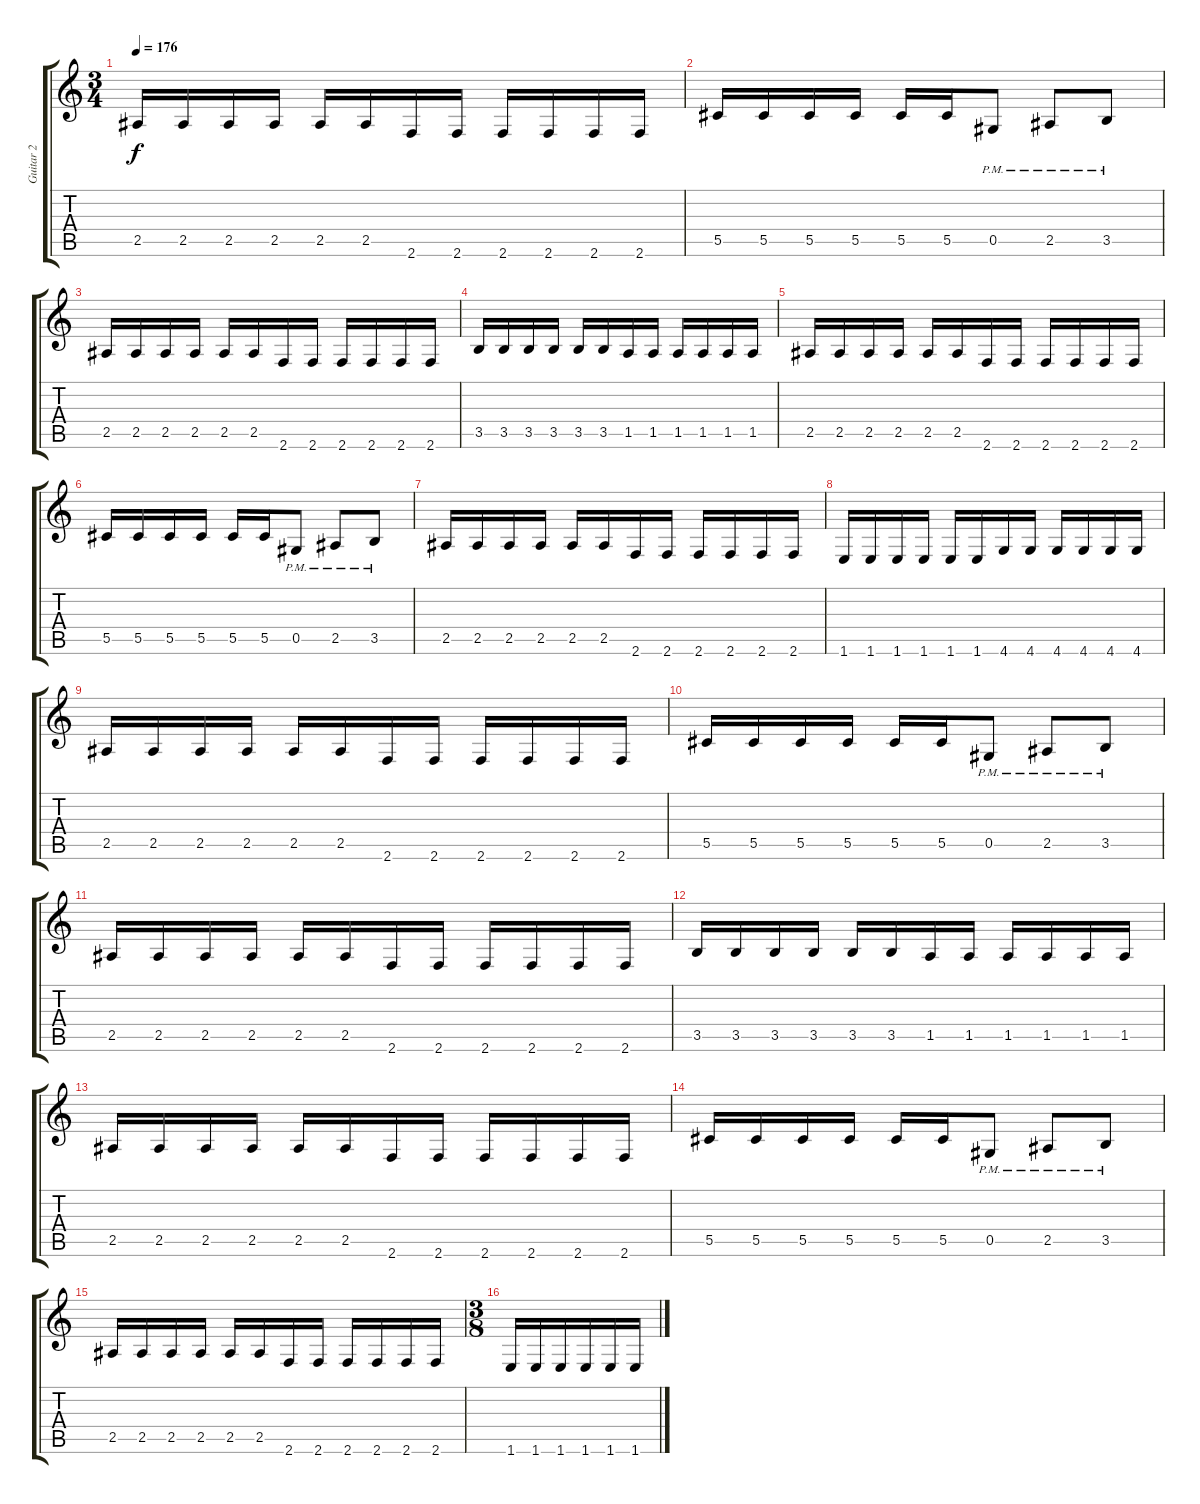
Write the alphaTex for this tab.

\track ("Guitar 2" "Guitar 2") {instrument distortionguitar}
\staff {score tabs}
\tuning (Eb4 Bb3 Gb3 Db3 Ab2 Eb2) {hide}
\ts (3 4)
\tempo 176
\clef g2
\ks c
2.5.16{dy f instrument distortionguitar} 2.5.16 2.5.16 2.5.16 2.5.16 2.5.16 2.6.16 2.6.16 2.6.16 2.6.16 2.6.16 2.6.16 |
5.5.16 5.5.16 5.5.16 5.5.16 5.5.16 5.5.16 0.5{pm}.8 2.5{pm}.8 3.5{pm}.8 |
2.5.16 2.5.16 2.5.16 2.5.16 2.5.16 2.5.16 2.6.16 2.6.16 2.6.16 2.6.16 2.6.16 2.6.16 |
3.5.16 3.5.16 3.5.16 3.5.16 3.5.16 3.5.16 1.5.16 1.5.16 1.5.16 1.5.16 1.5.16 1.5.16 |
2.5.16 2.5.16 2.5.16 2.5.16 2.5.16 2.5.16 2.6.16 2.6.16 2.6.16 2.6.16 2.6.16 2.6.16 |
5.5.16 5.5.16 5.5.16 5.5.16 5.5.16 5.5.16 0.5{pm}.8 2.5{pm}.8 3.5{pm}.8 |
2.5.16 2.5.16 2.5.16 2.5.16 2.5.16 2.5.16 2.6.16 2.6.16 2.6.16 2.6.16 2.6.16 2.6.16 |
1.6.16 1.6.16 1.6.16 1.6.16 1.6.16 1.6.16 4.6.16 4.6.16 4.6.16 4.6.16 4.6.16 4.6.16 |
2.5.16 2.5.16 2.5.16 2.5.16 2.5.16 2.5.16 2.6.16 2.6.16 2.6.16 2.6.16 2.6.16 2.6.16 |
5.5.16 5.5.16 5.5.16 5.5.16 5.5.16 5.5.16 0.5{pm}.8 2.5{pm}.8 3.5{pm}.8 |
2.5.16 2.5.16 2.5.16 2.5.16 2.5.16 2.5.16 2.6.16 2.6.16 2.6.16 2.6.16 2.6.16 2.6.16 |
3.5.16 3.5.16 3.5.16 3.5.16 3.5.16 3.5.16 1.5.16 1.5.16 1.5.16 1.5.16 1.5.16 1.5.16 |
2.5.16 2.5.16 2.5.16 2.5.16 2.5.16 2.5.16 2.6.16 2.6.16 2.6.16 2.6.16 2.6.16 2.6.16 |
5.5.16 5.5.16 5.5.16 5.5.16 5.5.16 5.5.16 0.5{pm}.8 2.5{pm}.8 3.5{pm}.8 |
2.5.16 2.5.16 2.5.16 2.5.16 2.5.16 2.5.16 2.6.16 2.6.16 2.6.16 2.6.16 2.6.16 2.6.16 |
\ts (3 8)
1.6.16 1.6.16 1.6.16 1.6.16 1.6.16 1.6.16
